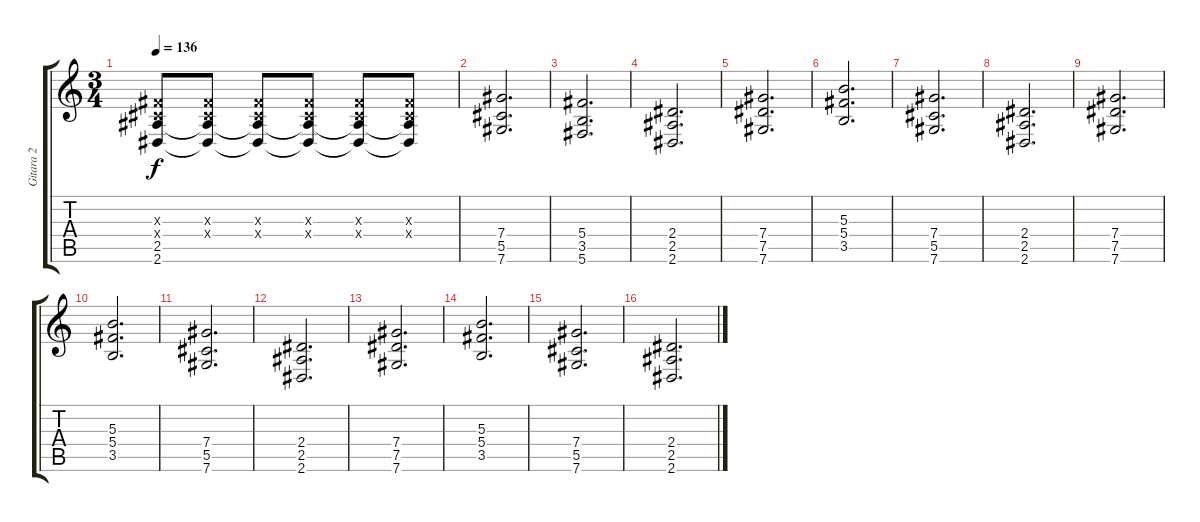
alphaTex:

\track ("Gitara 2" "Gitara 2") {instrument distortionguitar}
\staff {score tabs}
\tuning (Eb4 Bb3 Gb3 Db3 Ab2 Db2) {hide}
\ts (3 4)
\tempo 136
\clef g2
\ks c
(0.3{x} 0.4{x} 2.5{t} 2.6{t}).8{dy f} (0.3{x} 0.4{x} 2.5{t} 2.6{t}).8 (0.3{x} 0.4{x} 2.5{t} 2.6{t}).8 (0.3{x} 0.4{x} 2.5{t} 2.6{t}).8 (0.3{x} 0.4{x} 2.5{t} 2.6{t}).8 (0.3{x} 0.4{x} 2.5{t} 2.6{t}).8 |
(7.4 5.5 7.6).2{d} |
(5.4 3.5 5.6).2{d} |
(2.4 2.5 2.6).2{d} |
(7.4 7.5 7.6).2{d} |
(5.3 5.4 3.5).2{d} |
(7.4 5.5 7.6).2{d} |
(2.4 2.5 2.6).2{d} |
(7.4 7.5 7.6).2{d} |
(5.3 5.4 3.5).2{d} |
(7.4 5.5 7.6).2{d} |
(2.4 2.5 2.6).2{d} |
(7.4 7.5 7.6).2{d} |
(5.3 5.4 3.5).2{d} |
(7.4 5.5 7.6).2{d} |
(2.4 2.5 2.6).2{d}
